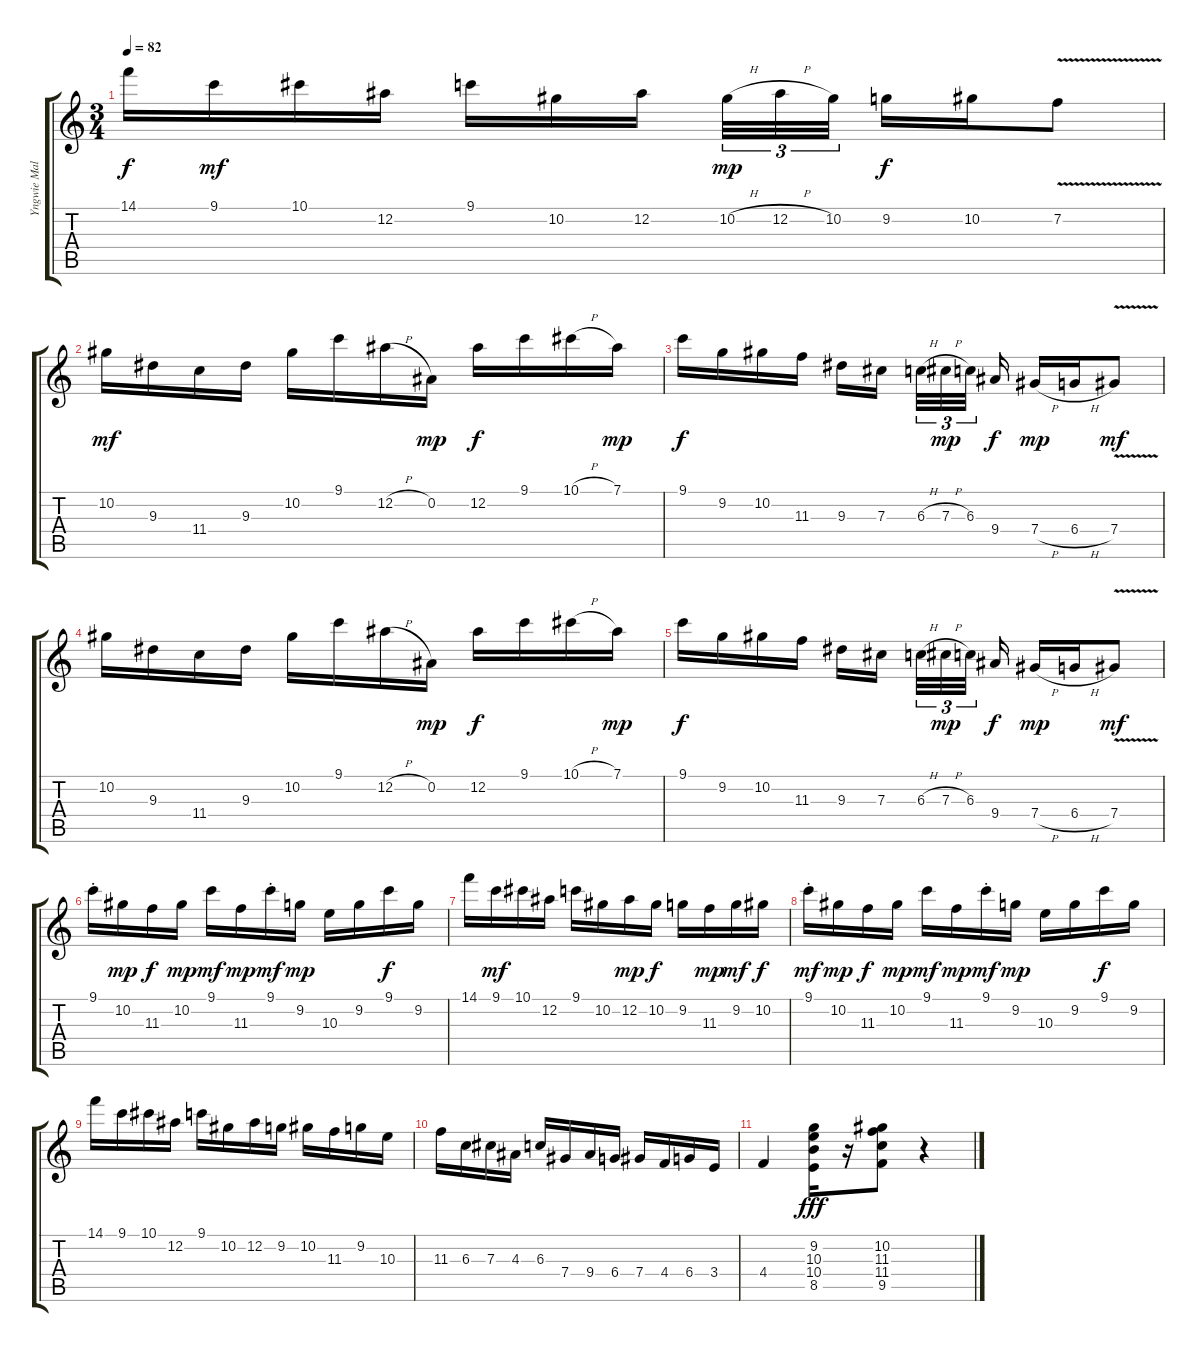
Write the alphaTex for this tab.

\track ("Yngwie Malmsteen" "Yngwie Mal") {instrument acousticguitarnylon}
\staff {score tabs}
\tuning (Eb4 Bb3 Gb3 Db3 Ab2 Eb2) {hide}
\ts (3 4)
\tempo 82
\clef g2
\ks c
14.1.16{dy f} 9.1.16{dy mf} 10.1.16 12.2.16 9.1.16 10.2.16 12.2.16{beam splitsecondary} 10.2{h}.32{tu (3 2) dy mp} 12.2{h}.32{tu (3 2)} 10.2.32{tu (3 2)} 9.2.16{dy f} 10.2.16 7.2{v}.8 |
10.2.16{dy mf} 9.3.16 11.4.16 9.3.16 10.2.16 9.1.16 12.2{h}.16 0.2.16{dy mp} 12.2.16{dy f} 9.1.16 10.1{h}.16 7.1.16{dy mp} |
9.1.16{dy f} 9.2.16 10.2.16 11.3.16 9.3.16 7.3.16{beam splitsecondary} 6.3{h}.32{tu (3 2)} 7.3{h}.32{tu (3 2) dy mp} 6.3.32{tu (3 2) beam splitsecondary} 9.4.16{dy f} 7.4{h}.16{dy mp} 6.4{h}.16 7.4{v}.8{dy mf} |
10.2.16 9.3.16 11.4.16 9.3.16 10.2.16 9.1.16 12.2{h}.16 0.2.16{dy mp} 12.2.16{dy f} 9.1.16 10.1{h}.16 7.1.16{dy mp} |
9.1.16{dy f} 9.2.16 10.2.16 11.3.16 9.3.16 7.3.16{beam splitsecondary} 6.3{h}.32{tu (3 2)} 7.3{h}.32{tu (3 2) dy mp} 6.3.32{tu (3 2) beam splitsecondary} 9.4.16{dy f} 7.4{h}.16{dy mp} 6.4{h}.16 7.4{v}.8{dy mf} |
9.1{st}.16 10.2.16{dy mp} 11.3.16{dy f} 10.2.16{dy mp} 9.1.16{dy mf} 11.3.16{dy mp} 9.1{st}.16{dy mf} 9.2.16{dy mp} 10.3.16 9.2.16 9.1.16{dy f} 9.2.16 |
14.1.16 9.1.16{dy mf} 10.1.16 12.2.16 9.1.16 10.2.16 12.2.16{dy mp} 10.2.16{dy f} 9.2.16 11.3.16{dy mp} 9.2.16{dy mf} 10.2.16{dy f} |
9.1{st}.16{dy mf} 10.2.16{dy mp} 11.3.16{dy f} 10.2.16{dy mp} 9.1.16{dy mf} 11.3.16{dy mp} 9.1{st}.16{dy mf} 9.2.16{dy mp} 10.3.16 9.2.16 9.1.16{dy f} 9.2.16 |
14.1.16 9.1.16 10.1.16 12.2.16 9.1.16 10.2.16 12.2.16 9.2.16 10.2.16 11.3.16 9.2.16 10.3.16 |
11.3.16 6.3.16 7.3.16 4.3.16 6.3.16 7.4.16 9.4.16 6.4.16 7.4.16 4.4.16 6.4.16 3.4.16 |
4.4.4 (9.2 10.3 10.4 8.5).16{dy fff} r.16 (10.2 11.3 11.4 9.5).8 r.4
